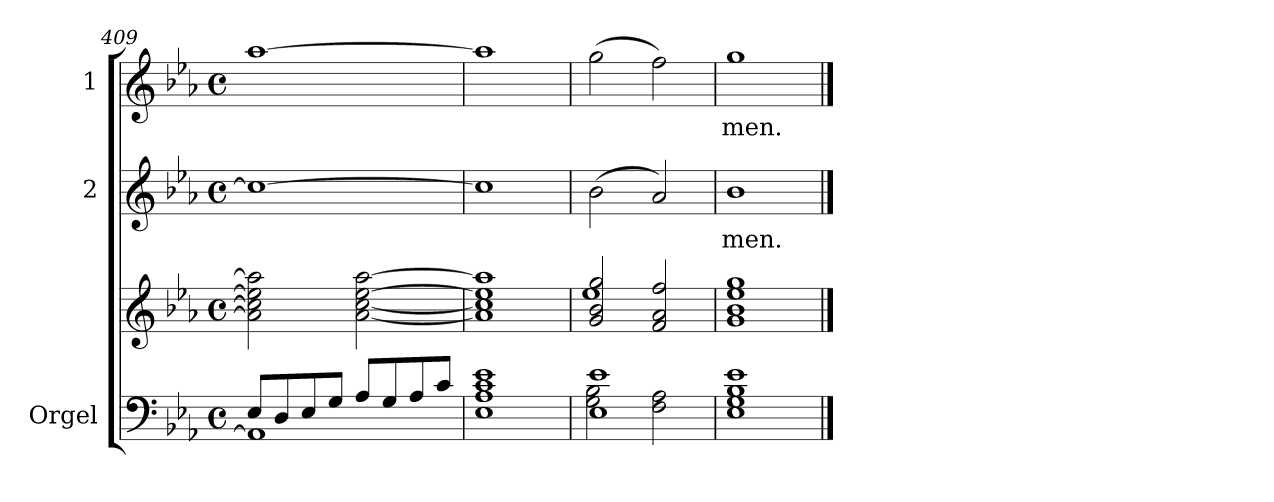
**kern	**kern	**kern	**text	**kern	**text
*part3	*part3	*part2	*part2	*part1	*part1
*staff4	*staff3	*staff2	*staff2	*staff1	*staff1
*I"Orgel	*	*I"2	*	*I"1	*
*I'Org.	*	*	*	*	*
*clefF4	*clefG2	*clefG2	*	*clefG2	*
*k[b-e-a-]	*k[b-e-a-]	*k[b-e-a-]	*	*k[b-e-a-]	*
*E-:	*E-:	*E-:	*	*E-:	*
*M4/4	*M4/4	*M4/4	*	*M4/4	*
*met(c)	*met(c)	*met(c)	*	*met(c)	*
=409	=409	=409	=409	=409	=409
*^	*	*	*	*	*
8E-/L	1AA-]	2a-\] 2cc\] 2ee-\] 2aa-\]	1cc_	.	[1aa-	.
8D/	.	.	.	.	.	.
8E-/	.	.	.	.	.	.
8G/J	.	.	.	.	.	.
8A-/L	.	[2a-\ [2cc\ [2ee-\ [2aa-\	.	.	.	.
8G/	.	.	.	.	.	.
8A-/	.	.	.	.	.	.
8c/J	.	.	.	.	.	.
*v	*v	*	*	*	*	*
=410	=410	=410	=410	=410	=410
1E- 1A- 1c 1e-	1a-] 1cc] 1ee-] 1aa-]	1cc]	.	1aa-]	.
=411	=411	=411	=411	=411	=411
*^	*^	*	*	*	*
1E- 1e-	2G\ 2B-\	2g/ 2b-/ 2gg/	1ee-	(>2b-\	.	(>2gg\	.
.	2F\ 2A-\	2f/ 2a-/ 2ff/	.	2a-/)	.	2ff\)	.
*	*	*v	*v	*	*	*	*
=412	=412	=412	=412	=412	=412	=412
!	!	!	!	!LO:LY:b	!	!LO:LY:b
*v	*v	*	*	*	*	*
1E- 1G 1B- 1e-	1g 1b- 1ee- 1gg	1b-	-men.	1gg	-men.
==	==	==	==	==	==
*-	*-	*-	*-	*-	*-
